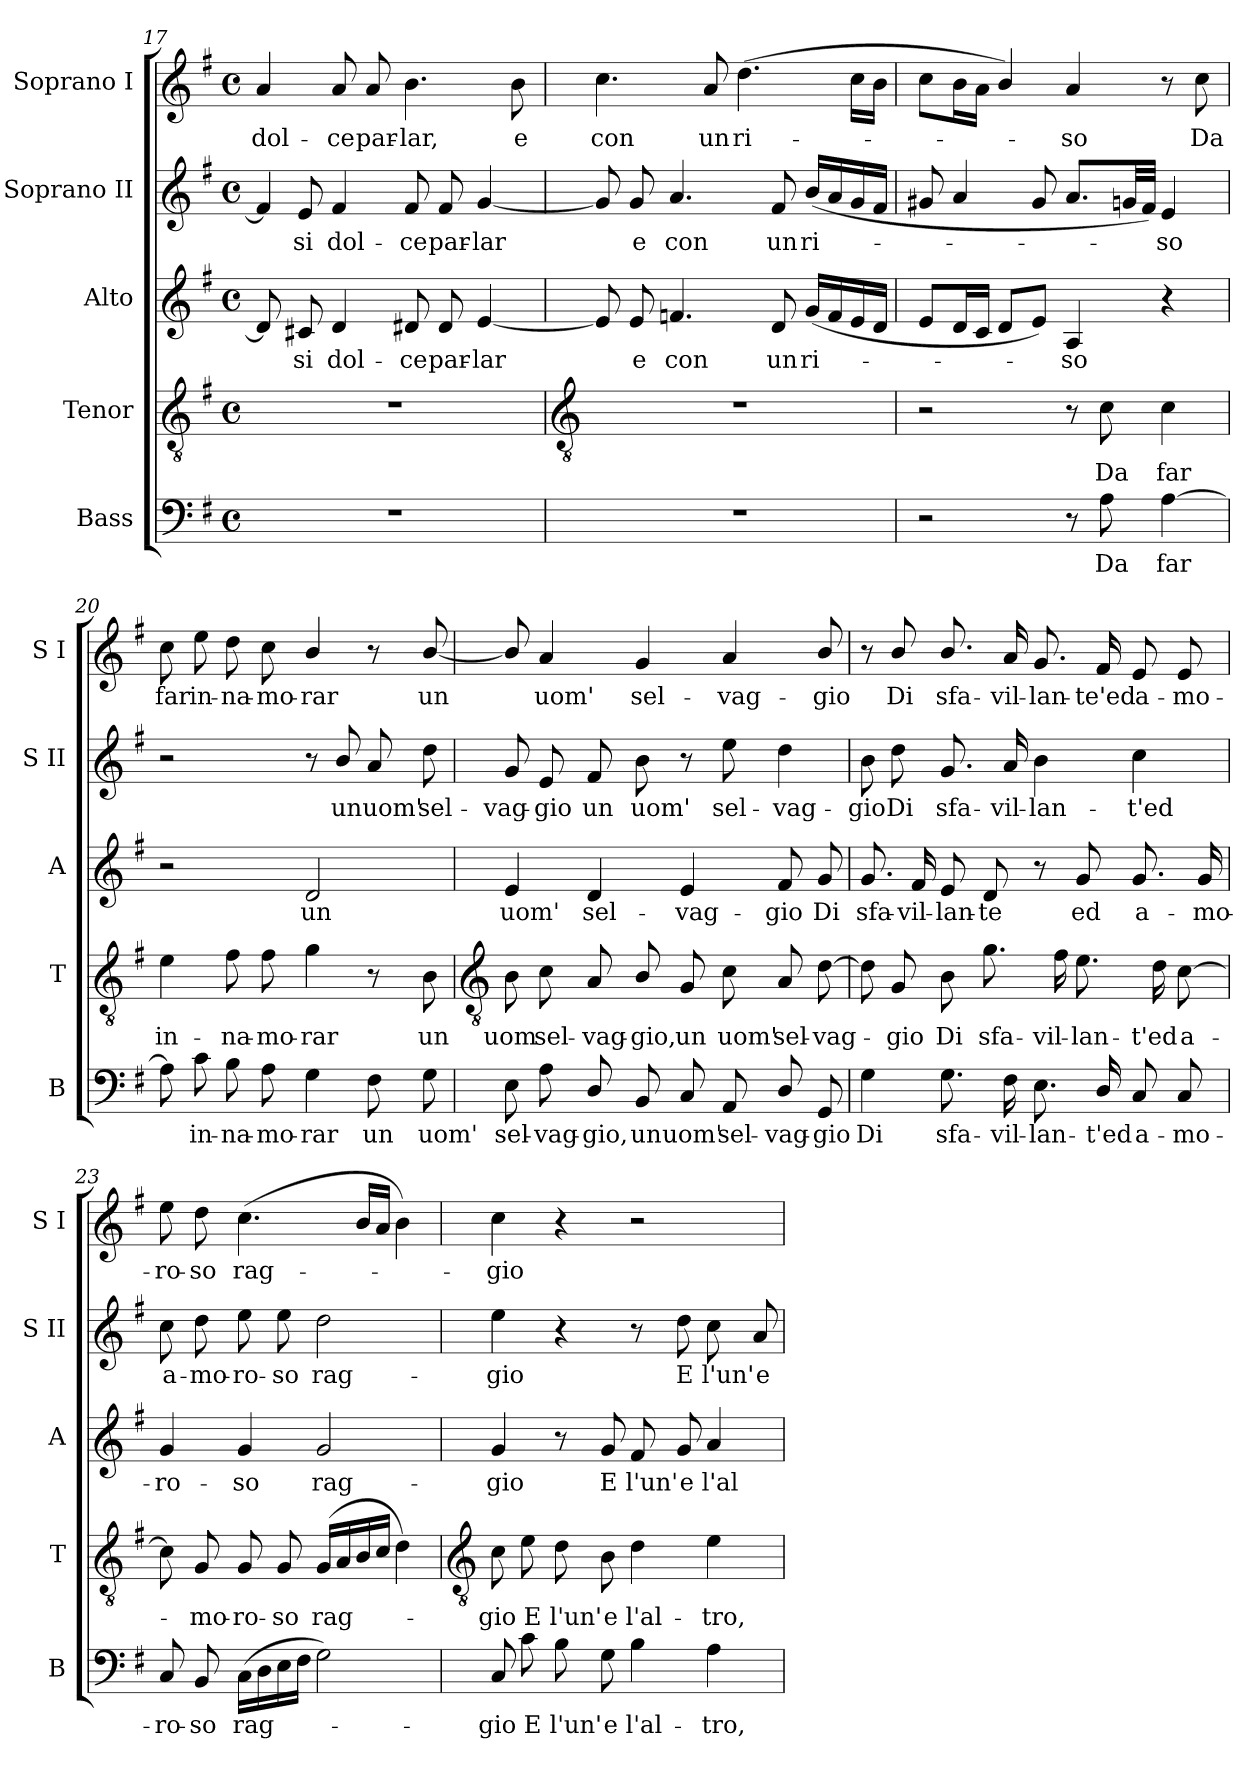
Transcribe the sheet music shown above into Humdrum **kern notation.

**kern	**text	**kern	**text	**kern	**text	**kern	**text	**kern	**text
*part5	*part5	*part4	*part4	*part3	*part3	*part2	*part2	*part1	*part1
*staff5	*staff5	*staff4	*staff4	*staff3	*staff3	*staff2	*staff2	*staff1	*staff1
*I"Bass	*	*I"Tenor	*	*I"Alto	*	*I"Soprano II	*	*I"Soprano I	*
*I'B	*	*I'T	*	*I'A	*	*I'S II	*	*I'S I	*
*clefF4	*	*clefGv2	*	*clefG2	*	*clefG2	*	*clefG2	*
*k[f#]	*	*k[f#]	*	*k[f#]	*	*k[f#]	*	*k[f#]	*
*G:	*	*G:	*	*G:	*	*G:	*	*G:	*
*M4/4	*	*M4/4	*	*M4/4	*	*M4/4	*	*M4/4	*
*met(c)	*	*met(c)	*	*met(c)	*	*met(c)	*	*met(c)	*
=17	=17	=17	=17	=17	=17	=17	=17	=17	=17
!	!	!	!	!	!	!	!	!	!LO:LY:b
1r	.	1r	.	8d]	.	8f#J]	.	4a	dol-
!	!	!	!	!	!LO:LY:b	!	!LO:LY:b	!	!
.	.	.	.	8c#X	si	8e	si	.	.
!	!	!	!	!	!LO:LY:b	!	!LO:LY:b	!	!LO:LY:b
.	.	.	.	4d	dol-	4f#	dol-	8a	-ce
!	!	!	!	!	!	!	!	!	!LO:LY:b
.	.	.	.	.	.	.	.	8a	par-
!	!	!	!	!	!LO:LY:b	!	!LO:LY:b	!	!LO:LY:b
.	.	.	.	8d#X	-ce	8f#	-ce	4.b	-lar,
!	!	!	!	!	!LO:LY:b	!	!LO:LY:b	!	!
.	.	.	.	8d#	par-	8f#	par-	.	.
!	!	!	!	!	!LO:LY:b	!	!LO:LY:b	!	!
.	.	.	.	[4e	-lar	[4g	-lar	.	.
!	!	!	!	!	!	!	!	!	!LO:LY:b
.	.	.	.	.	.	.	.	8b	e
!!LO:LB:g=z
=18	=18	=18	=18	=18	=18	=18	=18	=18	=18
*	*	*clefGv2	*	*	*	*	*	*	*
!	!	!	!	!	!	!	!	!	!LO:LY:b
1r	.	1r	.	8e]	.	8g]	.	4.cc	con
!	!	!	!	!	!LO:LY:b	!	!LO:LY:b	!	!
.	.	.	.	8e	e	8g	e	.	.
!	!	!	!	!	!LO:LY:b	!	!LO:LY:b	!	!
.	.	.	.	4.fn	con	4.a	con	.	.
!	!	!	!	!	!	!	!	!	!LO:LY:b
.	.	.	.	.	.	.	.	8a	un
!	!	!	!	!	!	!	!	!	!LO:LY:b
.	.	.	.	.	.	.	.	(>4.dd	ri-
!	!	!	!	!	!LO:LY:b	!	!LO:LY:b	!	!
.	.	.	.	8d	un	8f#	un	.	.
!	!	!	!	!	!LO:LY:b	!	!LO:LY:b	!	!
.	.	.	.	(<16gLL	ri-	(<16bLL	ri-	.	.
.	.	.	.	16f	.	16a	.	.	.
.	.	.	.	16e	.	16g	.	16ccLL	.
.	.	.	.	16dJJ	.	16f#JJ	.	16bJJ	.
=19	=19	=19	=19	=19	=19	=19	=19	=19	=19
2r	.	2r	.	8eL	.	8g#X	.	8ccL	.
.	.	.	.	16dL	.	4a	.	16bL	.
.	.	.	.	16cJJ	.	.	.	16aJJ	.
.	.	.	.	8dL	.	.	.	4b/)	.
.	.	.	.	8eJ)	.	8g#	.	.	.
!	!	!	!	!	!LO:LY:b	!	!	!	!LO:LY:b
8r	.	8r	.	4A	so	8.aL	.	4a	so
!	!LO:LY:b	!	!LO:LY:b	!	!	!	!	!	!
8A	Da	8c	Da	.	.	.	.	.	.
.	.	.	.	.	.	32gnLL	.	.	.
.	.	.	.	.	.	32f#JJJ)	.	.	.
!	!LO:LY:b	!	!LO:LY:b	!	!	!	!LO:LY:b	!	!
[4A	far	4c	far	4r	.	4e	so	8r	.
!	!	!	!	!	!	!	!	!	!LO:LY:b
.	.	.	.	.	.	.	.	8cc	Da
=20	=20	=20	=20	=20	=20	=20	=20	=20	=20
!	!	!	!LO:LY:b	!	!	!	!	!	!LO:LY:b
8A]	.	4e	in-	2r	.	2r	.	8cc	far
!	!LO:LY:b	!	!	!	!	!	!	!	!LO:LY:b
8c	in-	.	.	.	.	.	.	8ee	in-
!	!LO:LY:b	!	!LO:LY:b	!	!	!	!	!	!LO:LY:b
8B	-na-	8f#	-na-	.	.	.	.	8dd	-na-
!	!LO:LY:b	!	!LO:LY:b	!	!	!	!	!	!LO:LY:b
8A	-mo-	8f#	-mo-	.	.	.	.	8cc	-mo-
!	!LO:LY:b	!	!LO:LY:b	!	!LO:LY:b	!	!	!	!LO:LY:b
4G	-rar	4g	-rar	2d	un	8r	.	4b/	-rar
!	!	!	!	!	!	!	!LO:LY:b	!	!
.	.	.	.	.	.	8b/	un	.	.
!	!LO:LY:b	!	!	!	!	!	!LO:LY:b	!	!
8F#	un	8r	.	.	.	8a	uom'	8r	.
!	!LO:LY:b	!	!LO:LY:b	!	!	!	!LO:LY:b	!	!LO:LY:b
8G	uom'	8B	un	.	.	8dd	sel-	[8b/	un
!!LO:LB:g=z
=21	=21	=21	=21	=21	=21	=21	=21	=21	=21
*	*	*clefGv2	*	*	*	*	*	*	*
!	!LO:LY:b	!	!LO:LY:b	!	!LO:LY:b	!	!LO:LY:b	!	!
8E	sel-	8B	uom	4e	uom'	8g	-vag-	8b/]	.
!	!LO:LY:b	!	!LO:LY:b	!	!	!	!LO:LY:b	!	!LO:LY:b
8A	-vag-	8c	sel-	.	.	8e	-gio	4a	uom'
!	!LO:LY:b	!	!LO:LY:b	!	!LO:LY:b	!	!LO:LY:b	!	!
8D/	-gio,	8A	-vag-	4d	sel-	8f#	un	.	.
!	!LO:LY:b	!	!LO:LY:b	!	!	!	!LO:LY:b	!	!LO:LY:b
8BB	un	8B/	-gio,	.	.	8b	uom'	4g	sel-
!	!LO:LY:b	!	!LO:LY:b	!	!LO:LY:b	!	!	!	!
8C	uom'	8G	un	4e	-vag-	8r	.	.	.
!	!LO:LY:b	!	!LO:LY:b	!	!	!	!LO:LY:b	!	!LO:LY:b
8AA	sel-	8c	uom'	.	.	8ee	sel-	4a	-vag-
!	!LO:LY:b	!	!LO:LY:b	!	!LO:LY:b	!	!LO:LY:b	!	!
8D/	-vag-	8A	sel-	8f#	-gio	4dd	-vag-	.	.
!	!LO:LY:b	!	!LO:LY:b	!	!LO:LY:b	!	!	!	!LO:LY:b
8GG	-gio	[8d	-vag-	8g	Di	.	.	8b/	-gio
=22	=22	=22	=22	=22	=22	=22	=22	=22	=22
!	!LO:LY:b	!	!	!	!LO:LY:b	!	!LO:LY:b	!	!
4G	Di	8d]	.	8.g	sfa-	8b	-gio	8r	.
!	!	!	!LO:LY:b	!	!	!	!LO:LY:b	!	!LO:LY:b
.	.	8G	gio	.	.	8dd	Di	8b/	Di
!	!	!	!	!	!LO:LY:b	!	!	!	!
.	.	.	.	16f#	-vil-	.	.	.	.
!	!LO:LY:b	!	!LO:LY:b	!	!LO:LY:b	!	!LO:LY:b	!	!LO:LY:b
8.G	sfa-	8B	Di	8e	-lan-	8.g	sfa-	8.b/	sfa-
!	!	!	!LO:LY:b	!	!LO:LY:b	!	!	!	!
.	.	8.g	sfa-	8d	-te	.	.	.	.
!	!LO:LY:b	!	!	!	!	!	!LO:LY:b	!	!LO:LY:b
16F#	-vil-	.	.	.	.	16a	-vil-	16a	-vil-
!	!LO:LY:b	!	!	!	!	!	!LO:LY:b	!	!LO:LY:b
8.E	-lan-	.	.	8r	.	4b	-lan-	8.g	-lan-
!	!	!	!LO:LY:b	!	!	!	!	!	!
.	.	16f#	-vil-	.	.	.	.	.	.
!	!	!	!LO:LY:b	!	!LO:LY:b	!	!	!	!
.	.	8.e	-lan-	8g	ed	.	.	.	.
!	!LO:LY:b	!	!	!	!	!	!	!	!LO:LY:b
16D/	-t'ed	.	.	.	.	.	.	16f#	-te'ed
!	!LO:LY:b	!	!	!	!LO:LY:b	!	!LO:LY:b	!	!LO:LY:b
8C	a-	.	.	8.g	a-	4cc	-t'ed	8e	a-
!	!	!	!LO:LY:b	!	!	!	!	!	!
.	.	16d	-t'ed	.	.	.	.	.	.
!	!LO:LY:b	!	!LO:LY:b	!	!	!	!	!	!LO:LY:b
8C	-mo-	[8c	a-	.	.	.	.	8e	-mo-
!	!	!	!	!	!LO:LY:b	!	!	!	!
.	.	.	.	16g	-mo-	.	.	.	.
=23	=23	=23	=23	=23	=23	=23	=23	=23	=23
!	!LO:LY:b	!	!	!	!LO:LY:b	!	!LO:LY:b	!	!LO:LY:b
8C	-ro-	8c]	.	4g	-ro-	8cc	a-	8ee	-ro-
!	!LO:LY:b	!	!LO:LY:b	!	!	!	!LO:LY:b	!	!LO:LY:b
8BB	-so	8G	mo-	.	.	8dd	-mo-	8dd	-so
!	!LO:LY:b	!	!LO:LY:b	!	!LO:LY:b	!	!LO:LY:b	!	!LO:LY:b
(>16CLL	rag-	8G	-ro-	4g	-so	8ee	-ro-	(>4.cc	rag-
16D	.	.	.	.	.	.	.	.	.
!	!	!	!LO:LY:b	!	!	!	!LO:LY:b	!	!
16E	.	8G	-so	.	.	8ee	-so	.	.
16F#JJ	.	.	.	.	.	.	.	.	.
!	!	!	!LO:LY:b	!	!LO:LY:b	!	!LO:LY:b	!	!
2G)	.	(<16GLL	rag-	2g	rag-	2dd	rag-	.	.
.	.	16A	.	.	.	.	.	.	.
.	.	16B	.	.	.	.	.	16bLL	.
.	.	16cJJ	.	.	.	.	.	16aJJ	.
.	.	4d)	.	.	.	.	.	4b)	.
!!LO:LB:g=z
=24	=24	=24	=24	=24	=24	=24	=24	=24	=24
*	*	*clefGv2	*	*	*	*	*	*	*
!	!LO:LY:b	!	!LO:LY:b	!	!LO:LY:b	!	!LO:LY:b	!	!LO:LY:b
8C	gio	8c	gio	4g	-gio	4ee	-gio	4cc	gio
!	!LO:LY:b	!	!LO:LY:b	!	!	!	!	!	!
8c	E	8e	E	.	.	.	.	.	.
!	!LO:LY:b	!	!LO:LY:b	!	!	!	!	!	!
8B	l'un'	8d	l'un'	8r	.	4r	.	4r	.
!	!LO:LY:b	!	!LO:LY:b	!	!LO:LY:b	!	!	!	!
8G	e	8B	e	8g	E	.	.	.	.
!	!LO:LY:b	!	!LO:LY:b	!	!LO:LY:b	!	!	!	!
4B	l'al-	4d	l'al-	8f#	l'un'	8r	.	2r	.
!	!	!	!	!	!LO:LY:b	!	!LO:LY:b	!	!
.	.	.	.	8g	e	8dd	E	.	.
!	!LO:LY:b	!	!LO:LY:b	!	!LO:LY:b	!	!LO:LY:b	!	!
4A	-tro,	4e	-tro,	4a	l'al-	8cc	l'un'	.	.
!	!	!	!	!	!	!	!LO:LY:b	!	!
.	.	.	.	.	.	8a	e	.	.
=	=	=	=	=	=	=	=	=	=
*-	*-	*-	*-	*-	*-	*-	*-	*-	*-
